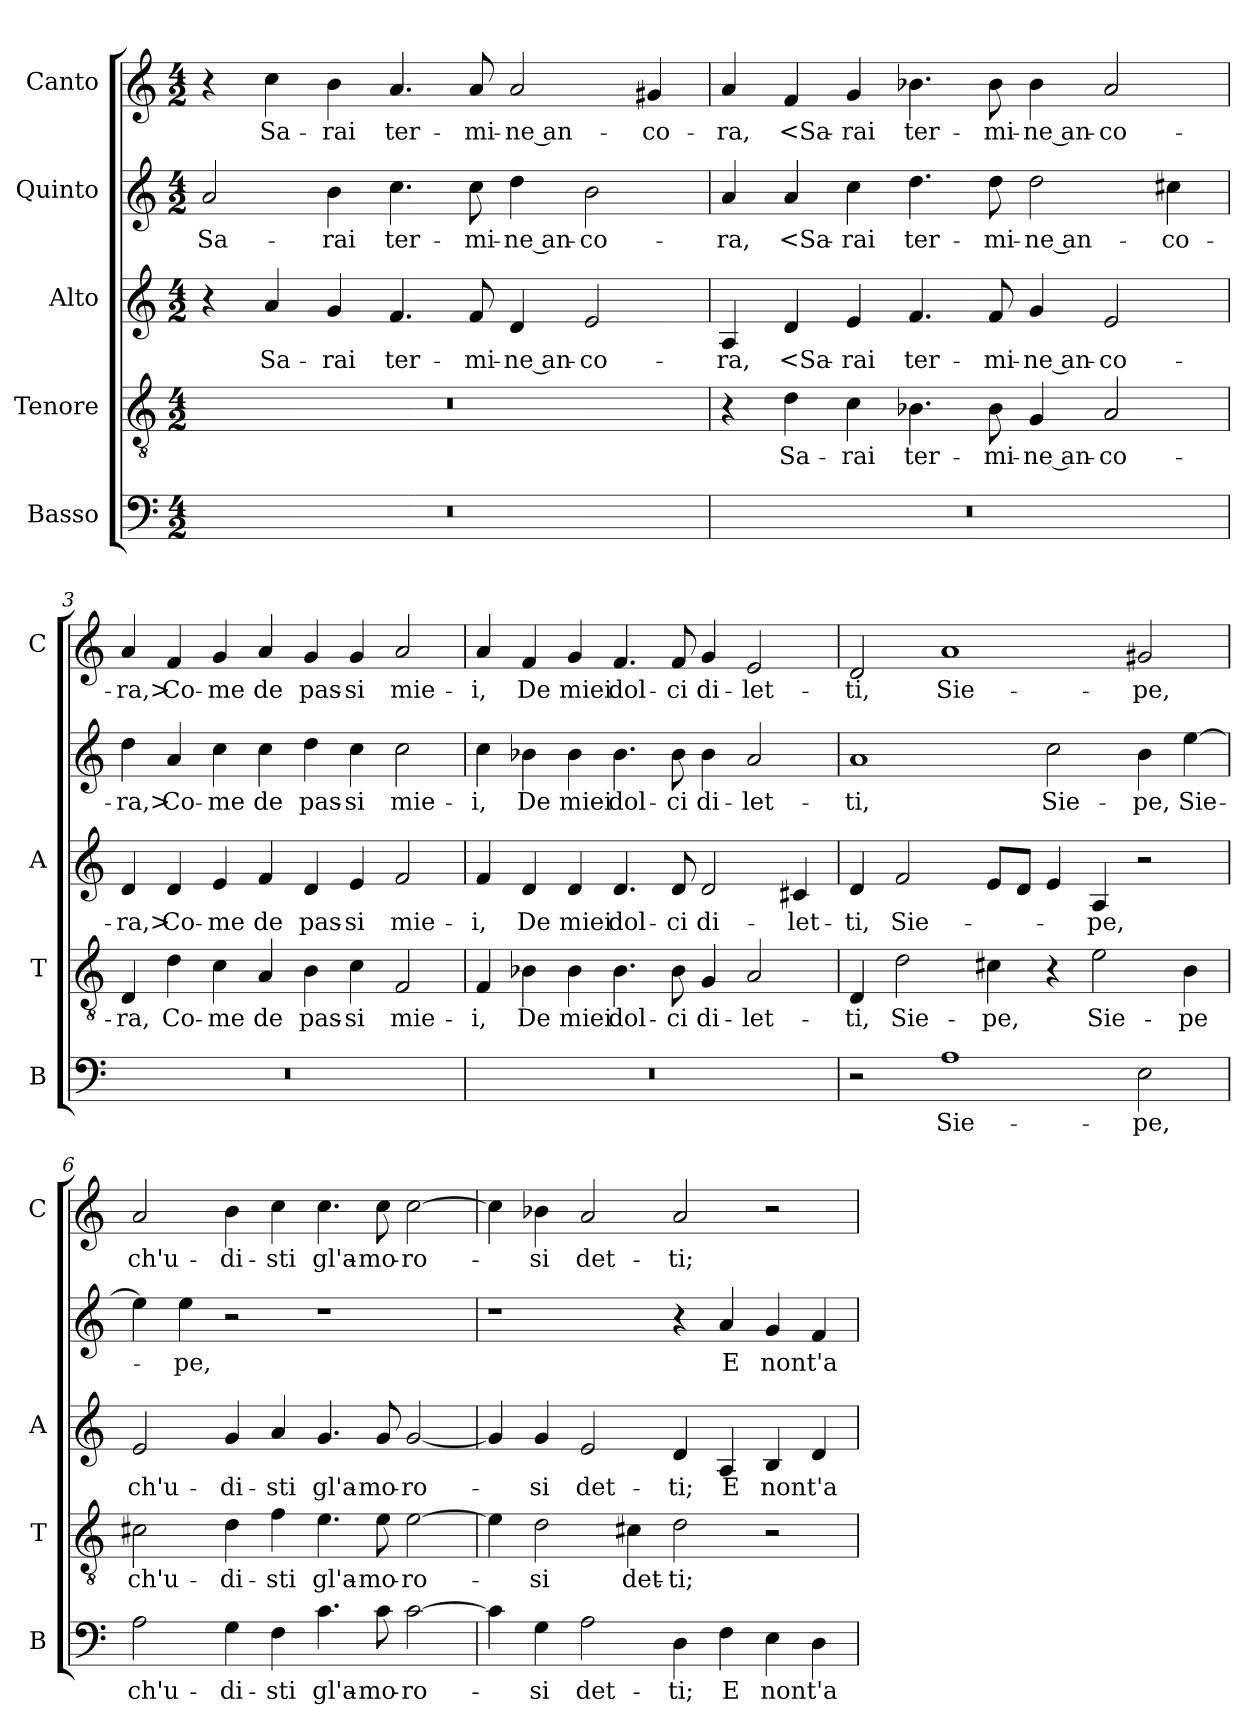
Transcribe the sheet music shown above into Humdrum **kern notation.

**kern	**text	**kern	**text	**kern	**text	**kern	**text	**kern	**text
*part5	*part5	*part4	*part4	*part3	*part3	*part2	*part2	*part1	*part1
*staff5	*staff5	*staff4	*staff4	*staff3	*staff3	*staff2	*staff2	*staff1	*staff1
*I"Basso	*	*I"Tenore	*	*I"Alto	*	*I"Quinto	*	*I"Canto	*
*I'B	*	*I'T	*	*I'A	*	*	*	*I'C	*
*clefF4	*	*clefGv2	*	*clefG2	*	*clefG2	*	*clefG2	*
*k[]	*	*k[]	*	*k[]	*	*k[]	*	*k[]	*
*M4/2	*	*M4/2	*	*M4/2	*	*M4/2	*	*M4/2	*
=1	=1	=1	=1	=1	=1	=1	=1	=1	=1
0r	.	0r	.	4r	.	2a	Sa-	4r	.
.	.	.	.	4a	Sa-	.	.	4cc	Sa-
.	.	.	.	4g	-rai	4b	-rai	4b	-rai
.	.	.	.	4.f	ter-	4.cc	ter-	4.a	ter-
.	.	.	.	8f	-mi-	8cc	-mi-	8a	-mi-
.	.	.	.	4d	-ne an-	4dd	-ne an-	2a	-ne an-
.	.	.	.	2e	-co-	2b	-co-	.	.
.	.	.	.	.	.	.	.	4g#X	-co-
=2	=2	=2	=2	=2	=2	=2	=2	=2	=2
0r	.	4r	.	4A	-ra,	4a	-ra,	4a	-ra,
.	.	4d	Sa-	4d	<Sa-	4a	<Sa-	4f	<Sa-
.	.	4c	-rai	4e	-rai	4cc	-rai	4g	-rai
.	.	4.B-X	ter-	4.f	ter-	4.dd	ter-	4.b-X	ter-
.	.	8B-	-mi-	8f	-mi-	8dd	-mi-	8b-	-mi-
.	.	4G	-ne an-	4g	-ne an-	2dd	-ne an-	4b-	-ne an-
.	.	2A	-co-	2e	-co-	.	.	2a	-co-
.	.	.	.	.	.	4cc#X	-co-	.	.
=3	=3	=3	=3	=3	=3	=3	=3	=3	=3
0r	.	4D	-ra,	4d	-ra,>	4dd	-ra,>	4a	-ra,>
.	.	4d	Co-	4d	Co-	4a	Co-	4f	Co-
.	.	4c	-me	4e	-me	4cc	-me	4g	-me
.	.	4A	de	4f	de	4cc	de	4a	de
.	.	4B	pas-	4d	pas-	4dd	pas-	4g	pas-
.	.	4c	-si	4e	-si	4cc	-si	4g	-si
.	.	2F	mie-	2f	mie-	2cc	mie-	2a	mie-
=4	=4	=4	=4	=4	=4	=4	=4	=4	=4
0r	.	4F	-i,	4f	-i,	4cc	-i,	4a	-i,
.	.	4B-X	De	4d	De	4b-X	De	4f	De
.	.	4B-	miei	4d	miei	4b-	miei	4g	miei
.	.	4.B-	dol-	4.d	dol-	4.b-	dol-	4.f	dol-
.	.	8B-	-ci	8d	-ci	8b-	-ci	8f	-ci
.	.	4G	di-	2d	di-	4b-	di-	4g	di-
.	.	2A	-let-	.	.	2a	-let-	2e	-let-
.	.	.	.	4c#X	-let-	.	.	.	.
=5	=5	=5	=5	=5	=5	=5	=5	=5	=5
2r	.	4D	-ti,	4d	-ti,	1a	-ti,	2d	-ti,
.	.	2d	Sie-	2f	Sie-	.	.	.	.
1A	Sie-	.	.	.	.	.	.	1a	Sie-
.	.	4c#X	-pe,	8eL	.	.	.	.	.
.	.	.	.	8dJ	.	.	.	.	.
.	.	4r	.	4e	.	2cc	Sie-	.	.
.	.	2e	Sie-	4A	-pe,	.	.	.	.
2E	-pe,	.	.	2r	.	4b	-pe,	2g#X	-pe,
.	.	4B	-pe	.	.	[4ee	Sie-	.	.
=6	=6	=6	=6	=6	=6	=6	=6	=6	=6
2A	ch'u-	2c#X	ch'u-	2e	ch'u-	4ee]	.	2a	ch'u-
.	.	.	.	.	.	4ee	-pe,	.	.
4G	-di-	4d	-di-	4g	-di-	2r	.	4b	-di-
4F	-sti	4f	-sti	4a	-sti	.	.	4cc	-sti
4.c	gl'a-	4.e	gl'a-	4.g	gl'a-	1r	.	4.cc	gl'a-
8c	-mo-	8e	-mo-	8g	-mo-	.	.	8cc	-mo-
[2c	-ro-	[2e	-ro-	[2g	-ro-	.	.	[2cc	-ro-
=7	=7	=7	=7	=7	=7	=7	=7	=7	=7
4c]	.	4e]	.	4g]	.	1r	.	4cc]	.
4G	-si	2d	-si	4g	-si	.	.	4b-X	-si
2A	det-	.	.	2e	det-	.	.	2a	det-
.	.	4c#X	det-	.	.	.	.	.	.
4D	-ti;	2d	-ti;	4d	-ti;	4r	.	2a	-ti;
4F	E	.	.	4A	E	4a	E	.	.
4E	non	2r	.	4B	non	4g	non	2r	.
4D	t'a-	.	.	4d	t'a-	4f	t'a-	.	.
=	=	=	=	=	=	=	=	=	=
*-	*-	*-	*-	*-	*-	*-	*-	*-	*-
